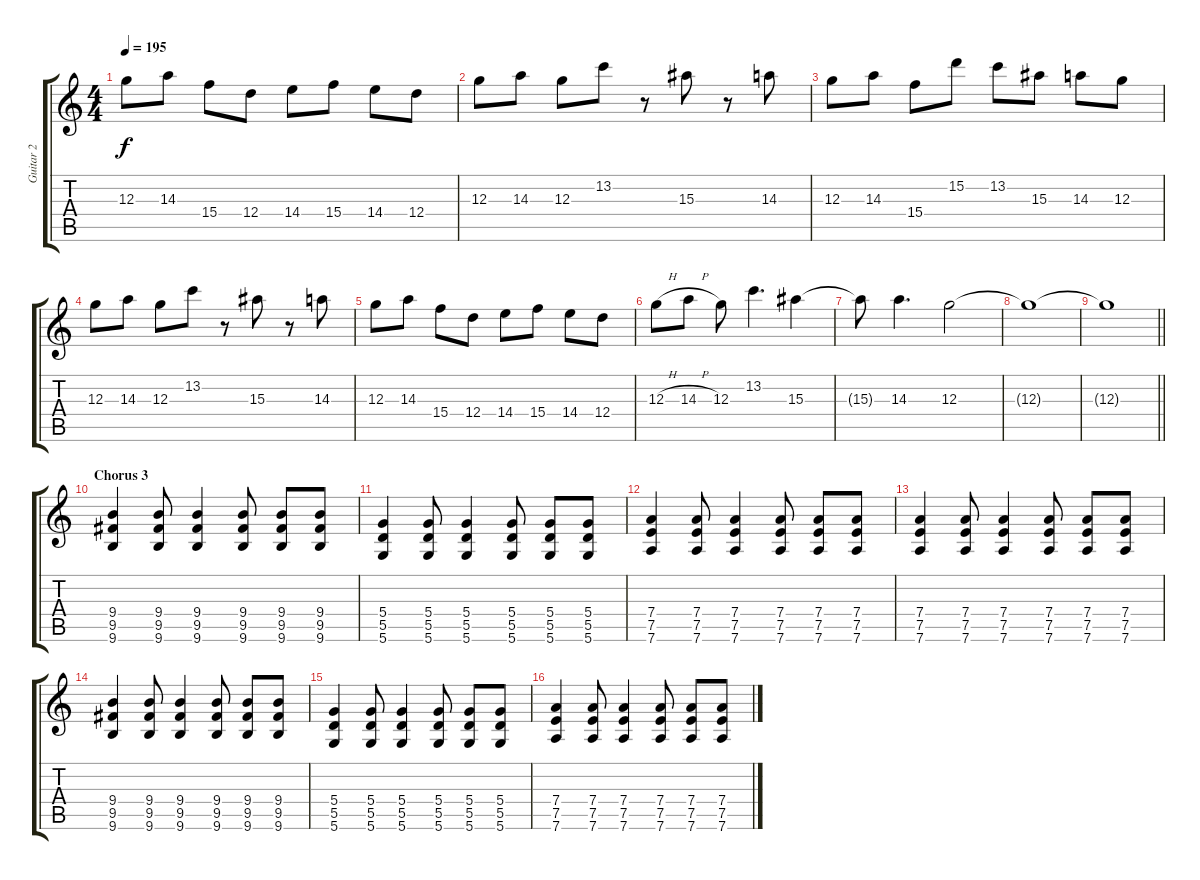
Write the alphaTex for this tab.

\track ("Guitar 2" "Guitar 2") {instrument distortionguitar}
\staff {score tabs}
\tuning (E4 B3 G3 D3 A2 D2) {hide}
\ts (4 4)
\tempo 195
\clef g2
\ks c
12.3.8{dy f} 14.3.8 15.4.8 12.4.8 14.4.8 15.4.8 14.4.8 12.4.8 |
12.3.8 14.3.8 12.3.8 13.2.8 r.8 15.3.8 r.8 14.3.8 |
12.3.8 14.3.8 15.4.8 15.2.8 13.2.8 15.3.8 14.3.8 12.3.8 |
12.3.8 14.3.8 12.3.8 13.2.8 r.8 15.3.8 r.8 14.3.8 |
12.3.8 14.3.8 15.4.8 12.4.8 14.4.8 15.4.8 14.4.8 12.4.8 |
12.3{h}.8 14.3{h}.8 12.3.8 13.2.4{d} 15.3.4 |
15.3{t}.8 14.3.4{d} 12.3.2 |
12.3{t}.1 |
\barLineRight lightlight
12.3{t}.1 |
\section ("" "Chorus 3")
(9.4 9.5 9.6).4 (9.4 9.5 9.6).8 (9.4 9.5 9.6).4 (9.4 9.5 9.6).8 (9.4 9.5 9.6).8 (9.4 9.5 9.6).8 |
(5.4 5.5 5.6).4 (5.4 5.5 5.6).8 (5.4 5.5 5.6).4 (5.4 5.5 5.6).8 (5.4 5.5 5.6).8 (5.4 5.5 5.6).8 |
(7.4 7.5 7.6).4 (7.4 7.5 7.6).8 (7.4 7.5 7.6).4 (7.4 7.5 7.6).8 (7.4 7.5 7.6).8 (7.4 7.5 7.6).8 |
(7.4 7.5 7.6).4 (7.4 7.5 7.6).8 (7.4 7.5 7.6).4 (7.4 7.5 7.6).8 (7.4 7.5 7.6).8 (7.4 7.5 7.6).8 |
(9.4 9.5 9.6).4 (9.4 9.5 9.6).8 (9.4 9.5 9.6).4 (9.4 9.5 9.6).8 (9.4 9.5 9.6).8 (9.4 9.5 9.6).8 |
(5.4 5.5 5.6).4 (5.4 5.5 5.6).8 (5.4 5.5 5.6).4 (5.4 5.5 5.6).8 (5.4 5.5 5.6).8 (5.4 5.5 5.6).8 |
(7.4 7.5 7.6).4 (7.4 7.5 7.6).8 (7.4 7.5 7.6).4 (7.4 7.5 7.6).8 (7.4 7.5 7.6).8 (7.4 7.5 7.6).8
